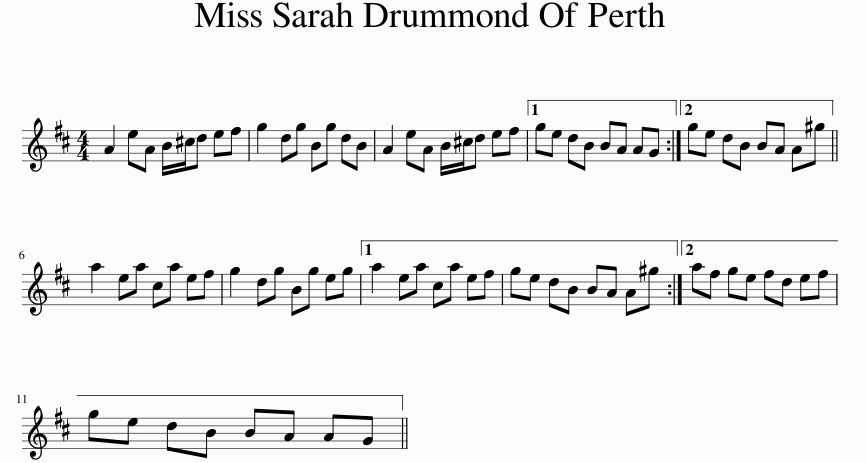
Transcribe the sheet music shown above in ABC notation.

X:1
L:1/8
M:4/4
I:linebreak $
K:D
V:1 treble
V:1
 A2 eA B/^c/d ef | g2 dg Bg dB | A2 eA B/^c/d ef |1 ge dB BA AG :|2 ge dB BA A^g ||$ %5
 a2 ea ca ef | g2 dg Bg eg |1 a2 ea ca ef | ge dB BA A^g :|2 af ge fd ef |$ %10
 ge dB BA AG || %11
